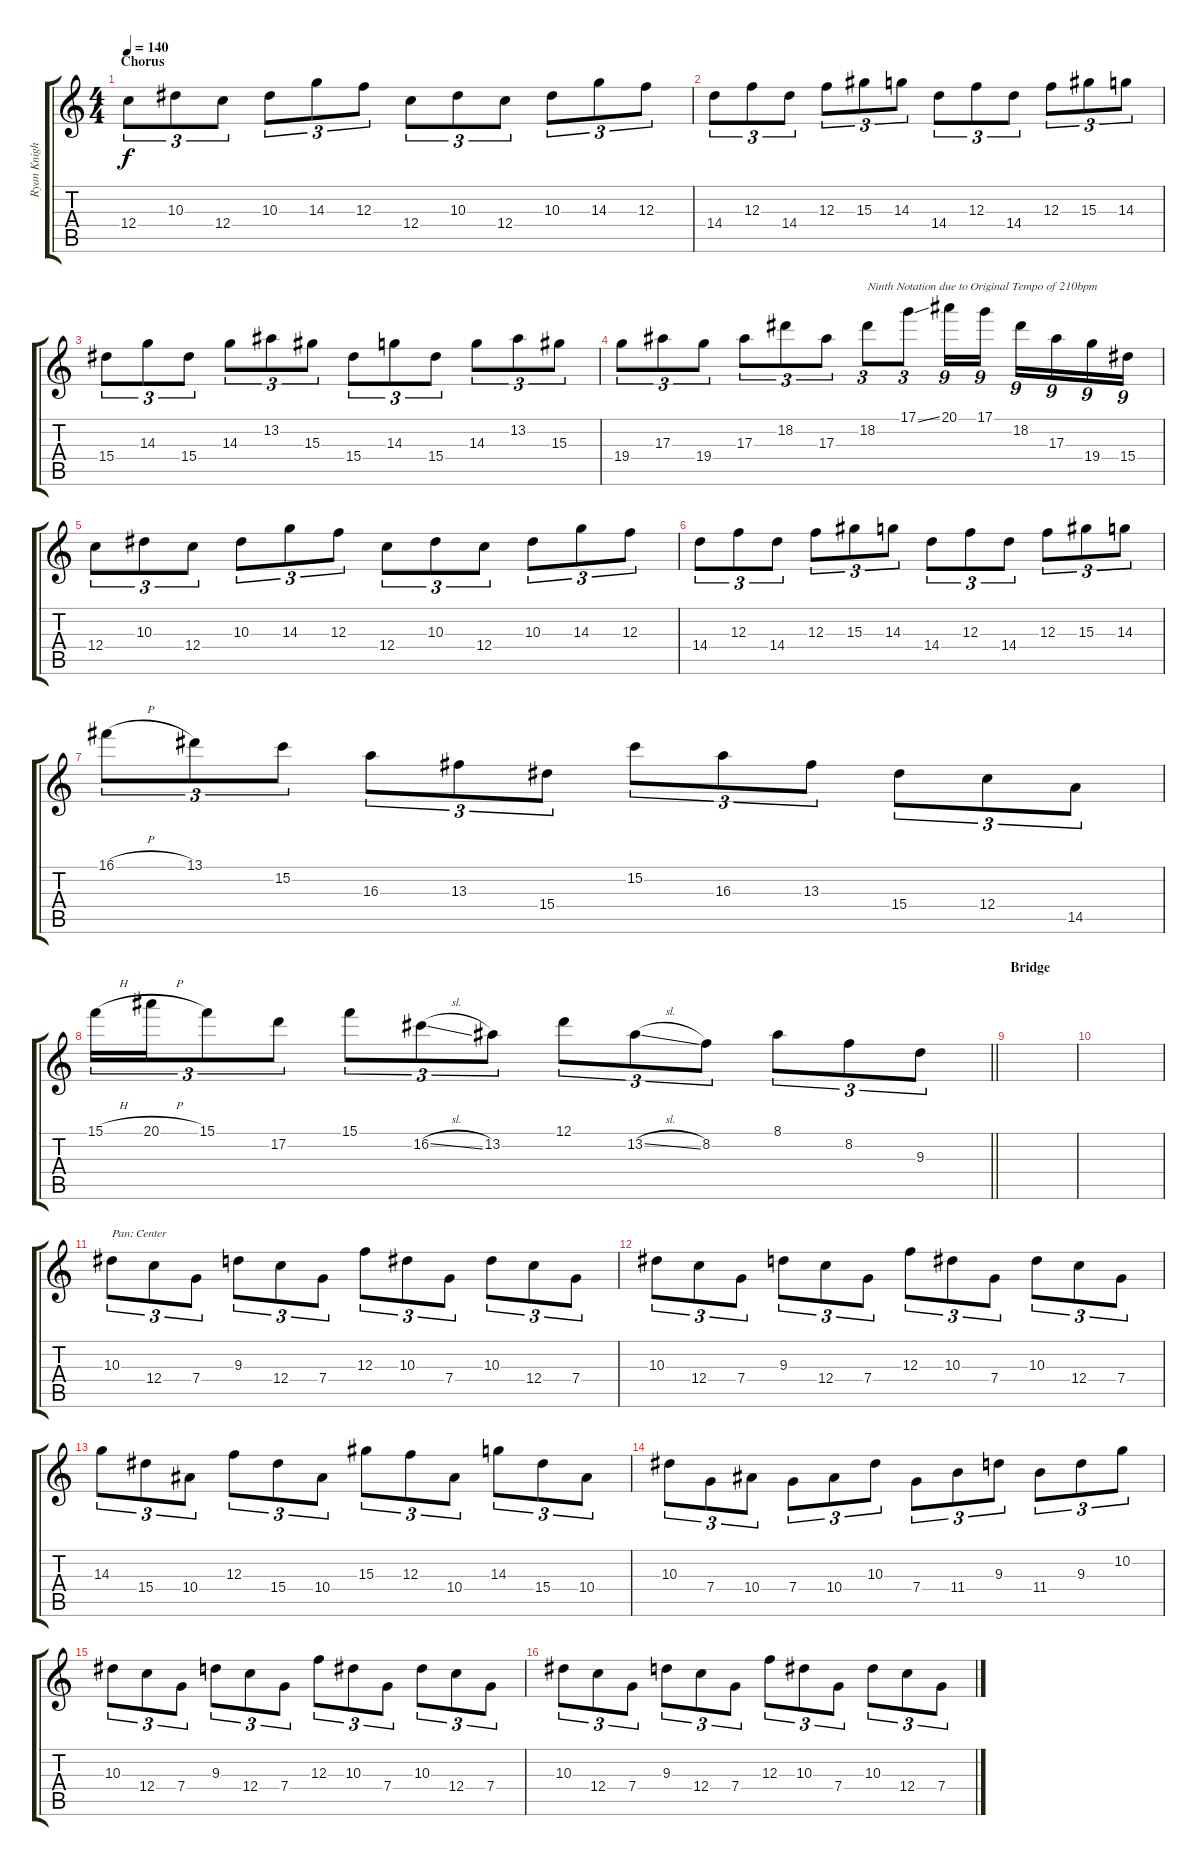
\track ("Ryan Knight Lead" "Ryan Knigh") {instrument overdrivenguitar}
\staff {score tabs}
\tuning (D4 A3 F3 C3 G2 D2) {hide}
\ts (4 4)
\section ("" "Chorus")
\tempo 140
\clef g2
\ks c
12.4.8{tu (3 2) dy f} 10.3.8{tu (3 2)} 12.4.8{tu (3 2)} 10.3.8{tu (3 2)} 14.3.8{tu (3 2)} 12.3.8{tu (3 2)} 12.4.8{tu (3 2)} 10.3.8{tu (3 2)} 12.4.8{tu (3 2)} 10.3.8{tu (3 2)} 14.3.8{tu (3 2)} 12.3.8{tu (3 2)} |
14.4.8{tu (3 2)} 12.3.8{tu (3 2)} 14.4.8{tu (3 2)} 12.3.8{tu (3 2)} 15.3.8{tu (3 2)} 14.3.8{tu (3 2)} 14.4.8{tu (3 2)} 12.3.8{tu (3 2)} 14.4.8{tu (3 2)} 12.3.8{tu (3 2)} 15.3.8{tu (3 2)} 14.3.8{tu (3 2)} |
15.4.8{tu (3 2)} 14.3.8{tu (3 2)} 15.4.8{tu (3 2)} 14.3.8{tu (3 2)} 13.2.8{tu (3 2)} 15.3.8{tu (3 2)} 15.4.8{tu (3 2)} 14.3.8{tu (3 2)} 15.4.8{tu (3 2)} 14.3.8{tu (3 2)} 13.2.8{tu (3 2)} 15.3.8{tu (3 2)} |
19.4.8{tu (3 2)} 17.3.8{tu (3 2)} 19.4.8{tu (3 2)} 17.3.8{tu (3 2)} 18.2.8{tu (3 2)} 17.3.8{tu (3 2)} 18.2.8{tu (3 2) txt "Ninth Notation due to Original Tempo of 210bpm"} 17.1{ss}.8{tu (3 2)} 20.1.16{tu (9 8)} 17.1.16{tu (9 8)} 18.2.16{tu (9 8)} 17.3.16{tu (9 8)} 19.4.16{tu (9 8)} 15.4.16{tu (9 8)} |
12.4.8{tu (3 2)} 10.3.8{tu (3 2)} 12.4.8{tu (3 2)} 10.3.8{tu (3 2)} 14.3.8{tu (3 2)} 12.3.8{tu (3 2)} 12.4.8{tu (3 2)} 10.3.8{tu (3 2)} 12.4.8{tu (3 2)} 10.3.8{tu (3 2)} 14.3.8{tu (3 2)} 12.3.8{tu (3 2)} |
14.4.8{tu (3 2)} 12.3.8{tu (3 2)} 14.4.8{tu (3 2)} 12.3.8{tu (3 2)} 15.3.8{tu (3 2)} 14.3.8{tu (3 2)} 14.4.8{tu (3 2)} 12.3.8{tu (3 2)} 14.4.8{tu (3 2)} 12.3.8{tu (3 2)} 15.3.8{tu (3 2)} 14.3.8{tu (3 2)} |
16.1{h}.8{tu (3 2)} 13.1.8{tu (3 2)} 15.2.8{tu (3 2)} 16.3.8{tu (3 2)} 13.3.8{tu (3 2)} 15.4.8{tu (3 2)} 15.2.8{tu (3 2)} 16.3.8{tu (3 2)} 13.3.8{tu (3 2)} 15.4.8{tu (3 2)} 12.4.8{tu (3 2)} 14.5.8{tu (3 2)} |
\barLineRight lightlight
15.1{h}.16{tu (3 2)} 20.1{h}.16{tu (3 2)} 15.1.8{tu (3 2)} 17.2.8{tu (3 2)} 15.1.8{tu (3 2)} 16.2{sl}.8{tu (3 2)} 13.2.8{tu (3 2)} 12.1.8{tu (3 2)} 13.2{sl}.8{tu (3 2)} 8.2.8{tu (3 2)} 8.1.8{tu (3 2)} 8.2.8{tu (3 2)} 9.3.8{tu (3 2)} |
\section ("" "Bridge")
|
|
10.3.8{tu (3 2) txt "Pan: Center" balance 8} 12.4.8{tu (3 2)} 7.4.8{tu (3 2)} 9.3.8{tu (3 2)} 12.4.8{tu (3 2)} 7.4.8{tu (3 2)} 12.3.8{tu (3 2)} 10.3.8{tu (3 2)} 7.4.8{tu (3 2)} 10.3.8{tu (3 2)} 12.4.8{tu (3 2)} 7.4.8{tu (3 2)} |
10.3.8{tu (3 2)} 12.4.8{tu (3 2)} 7.4.8{tu (3 2)} 9.3.8{tu (3 2)} 12.4.8{tu (3 2)} 7.4.8{tu (3 2)} 12.3.8{tu (3 2)} 10.3.8{tu (3 2)} 7.4.8{tu (3 2)} 10.3.8{tu (3 2)} 12.4.8{tu (3 2)} 7.4.8{tu (3 2)} |
14.3.8{tu (3 2)} 15.4.8{tu (3 2)} 10.4.8{tu (3 2)} 12.3.8{tu (3 2)} 15.4.8{tu (3 2)} 10.4.8{tu (3 2)} 15.3.8{tu (3 2)} 12.3.8{tu (3 2)} 10.4.8{tu (3 2)} 14.3.8{tu (3 2)} 15.4.8{tu (3 2)} 10.4.8{tu (3 2)} |
10.3.8{tu (3 2)} 7.4.8{tu (3 2)} 10.4.8{tu (3 2)} 7.4.8{tu (3 2)} 10.4.8{tu (3 2)} 10.3.8{tu (3 2)} 7.4.8{tu (3 2)} 11.4.8{tu (3 2)} 9.3.8{tu (3 2)} 11.4.8{tu (3 2)} 9.3.8{tu (3 2)} 10.2.8{tu (3 2)} |
10.3.8{tu (3 2)} 12.4.8{tu (3 2)} 7.4.8{tu (3 2)} 9.3.8{tu (3 2)} 12.4.8{tu (3 2)} 7.4.8{tu (3 2)} 12.3.8{tu (3 2)} 10.3.8{tu (3 2)} 7.4.8{tu (3 2)} 10.3.8{tu (3 2)} 12.4.8{tu (3 2)} 7.4.8{tu (3 2)} |
10.3.8{tu (3 2)} 12.4.8{tu (3 2)} 7.4.8{tu (3 2)} 9.3.8{tu (3 2)} 12.4.8{tu (3 2)} 7.4.8{tu (3 2)} 12.3.8{tu (3 2)} 10.3.8{tu (3 2)} 7.4.8{tu (3 2)} 10.3.8{tu (3 2)} 12.4.8{tu (3 2)} 7.4.8{tu (3 2)}
